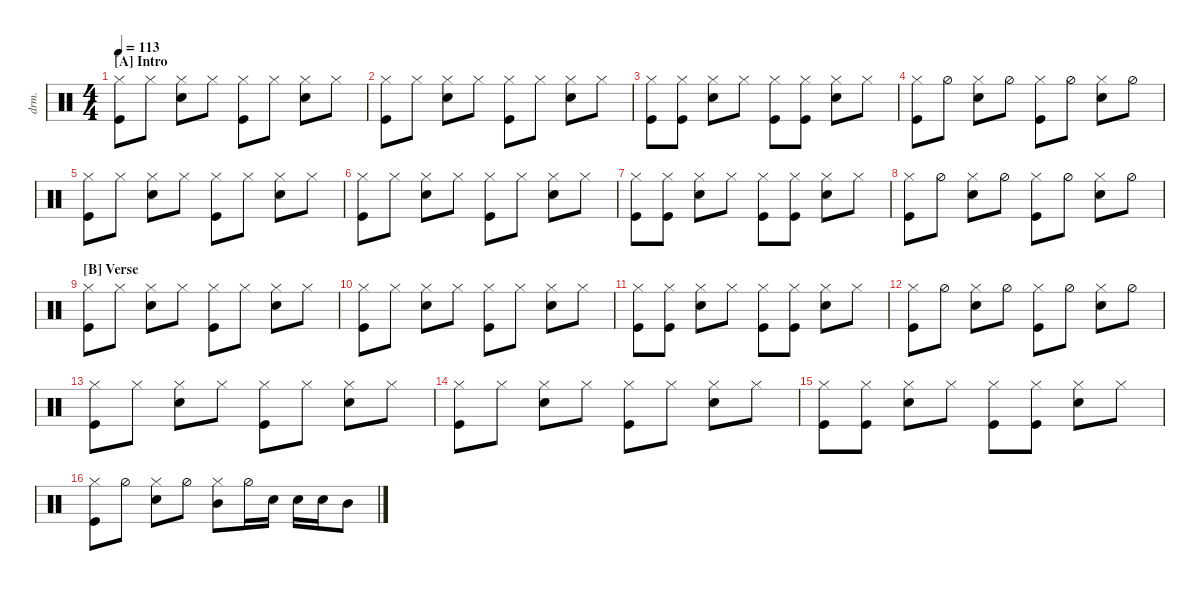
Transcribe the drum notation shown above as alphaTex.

\defaultSystemsLayout 4
\hideDynamics
\bracketExtendMode nobrackets
\otherSystemsTrackNameOrientation horizontal
\track ("Drumkit" "drm.") {instrument percussion}
\staff {score}
\articulation defaults
\ts (4 4)
\section ("A" "Intro")
\tempo 113
\clef neutral
\ks c
("Hi-Hat (closed)" "Kick (hit)").8{dy mf} "Hi-Hat (closed)".8 ("Hi-Hat (closed)" "Snare (hit) 2").8 "Hi-Hat (closed)".8 ("Hi-Hat (closed)" "Kick (hit)").8 "Hi-Hat (closed)".8 ("Hi-Hat (closed)" "Snare (hit) 2").8 "Hi-Hat (closed)".8 |
("Hi-Hat (closed)" "Kick (hit)").8 "Hi-Hat (closed)".8 ("Hi-Hat (closed)" "Snare (hit) 2").8 "Hi-Hat (closed)".8 ("Hi-Hat (closed)" "Kick (hit)").8 "Hi-Hat (closed)".8 ("Hi-Hat (closed)" "Snare (hit) 2").8 "Hi-Hat (closed)".8 |
("Hi-Hat (closed)" "Kick (hit)").8 ("Hi-Hat (closed)" "Kick (hit)").8 ("Hi-Hat (closed)" "Snare (hit) 2").8 "Hi-Hat (closed)".8 ("Hi-Hat (closed)" "Kick (hit)").8 ("Hi-Hat (closed)" "Kick (hit)").8 ("Hi-Hat (closed)" "Snare (hit) 2").8 "Hi-Hat (closed)".8 |
("Hi-Hat (closed)" "Kick (hit)").8 "Hi-Hat (half)".8 ("Hi-Hat (closed)" "Snare (hit) 2").8 "Hi-Hat (half)".8 ("Hi-Hat (closed)" "Kick (hit)").8 "Hi-Hat (half)".8 ("Hi-Hat (closed)" "Snare (hit) 2").8 "Hi-Hat (half)".8 |
("Hi-Hat (closed)" "Kick (hit)").8 "Hi-Hat (closed)".8 ("Hi-Hat (closed)" "Snare (hit) 2").8 "Hi-Hat (closed)".8 ("Hi-Hat (closed)" "Kick (hit)").8 "Hi-Hat (closed)".8 ("Hi-Hat (closed)" "Snare (hit) 2").8 "Hi-Hat (closed)".8 |
("Hi-Hat (closed)" "Kick (hit)").8 "Hi-Hat (closed)".8 ("Hi-Hat (closed)" "Snare (hit) 2").8 "Hi-Hat (closed)".8 ("Hi-Hat (closed)" "Kick (hit)").8 "Hi-Hat (closed)".8 ("Hi-Hat (closed)" "Snare (hit) 2").8 "Hi-Hat (closed)".8 |
("Hi-Hat (closed)" "Kick (hit)").8 ("Hi-Hat (closed)" "Kick (hit)").8 ("Hi-Hat (closed)" "Snare (hit) 2").8 "Hi-Hat (closed)".8 ("Hi-Hat (closed)" "Kick (hit)").8 ("Hi-Hat (closed)" "Kick (hit)").8 ("Hi-Hat (closed)" "Snare (hit) 2").8 "Hi-Hat (closed)".8 |
("Hi-Hat (closed)" "Kick (hit)").8 "Hi-Hat (half)".8 ("Hi-Hat (closed)" "Snare (hit) 2").8 "Hi-Hat (half)".8 ("Hi-Hat (closed)" "Kick (hit)").8 "Hi-Hat (half)".8 ("Hi-Hat (closed)" "Snare (hit) 2").8 "Hi-Hat (half)".8 |
\section ("B" "Verse")
("Hi-Hat (closed)" "Kick (hit)").8 "Hi-Hat (closed)".8 ("Hi-Hat (closed)" "Snare (hit) 2").8 "Hi-Hat (closed)".8 ("Hi-Hat (closed)" "Kick (hit)").8 "Hi-Hat (closed)".8 ("Hi-Hat (closed)" "Snare (hit) 2").8 "Hi-Hat (closed)".8 |
("Hi-Hat (closed)" "Kick (hit)").8 "Hi-Hat (closed)".8 ("Hi-Hat (closed)" "Snare (hit) 2").8 "Hi-Hat (closed)".8 ("Hi-Hat (closed)" "Kick (hit)").8 "Hi-Hat (closed)".8 ("Hi-Hat (closed)" "Snare (hit) 2").8 "Hi-Hat (closed)".8 |
("Hi-Hat (closed)" "Kick (hit)").8 ("Hi-Hat (closed)" "Kick (hit)").8 ("Hi-Hat (closed)" "Snare (hit) 2").8 "Hi-Hat (closed)".8 ("Hi-Hat (closed)" "Kick (hit)").8 ("Hi-Hat (closed)" "Kick (hit)").8 ("Hi-Hat (closed)" "Snare (hit) 2").8 "Hi-Hat (closed)".8 |
("Hi-Hat (closed)" "Kick (hit)").8 "Hi-Hat (half)".8 ("Hi-Hat (closed)" "Snare (hit) 2").8 "Hi-Hat (half)".8 ("Hi-Hat (closed)" "Kick (hit)").8 "Hi-Hat (half)".8 ("Hi-Hat (closed)" "Snare (hit) 2").8 "Hi-Hat (half)".8 |
("Hi-Hat (closed)" "Kick (hit)").8 "Hi-Hat (closed)".8 ("Hi-Hat (closed)" "Snare (hit) 2").8 "Hi-Hat (closed)".8 ("Hi-Hat (closed)" "Kick (hit)").8 "Hi-Hat (closed)".8 ("Hi-Hat (closed)" "Snare (hit) 2").8 "Hi-Hat (closed)".8 |
("Hi-Hat (closed)" "Kick (hit)").8 "Hi-Hat (closed)".8 ("Hi-Hat (closed)" "Snare (hit) 2").8 "Hi-Hat (closed)".8 ("Hi-Hat (closed)" "Kick (hit)").8 "Hi-Hat (closed)".8 ("Hi-Hat (closed)" "Snare (hit) 2").8 "Hi-Hat (closed)".8 |
("Hi-Hat (closed)" "Kick (hit)").8 ("Hi-Hat (closed)" "Kick (hit)").8 ("Hi-Hat (closed)" "Snare (hit) 2").8 "Hi-Hat (closed)".8 ("Hi-Hat (closed)" "Kick (hit)").8 ("Hi-Hat (closed)" "Kick (hit)").8 ("Hi-Hat (closed)" "Snare (hit) 2").8 "Hi-Hat (closed)".8 |
("Hi-Hat (closed)" "Kick (hit)").8 "Hi-Hat (half)".8 ("Hi-Hat (closed)" "Snare (hit) 2").8 "Hi-Hat (half)".8 ("Hi-Hat (closed)" "Mid Tom (hit)").8 "Hi-Hat (half)".16 "Snare (hit) 2".16 "Snare (hit) 2".16 "Snare (hit) 2".16 "Mid Tom (hit)".8
